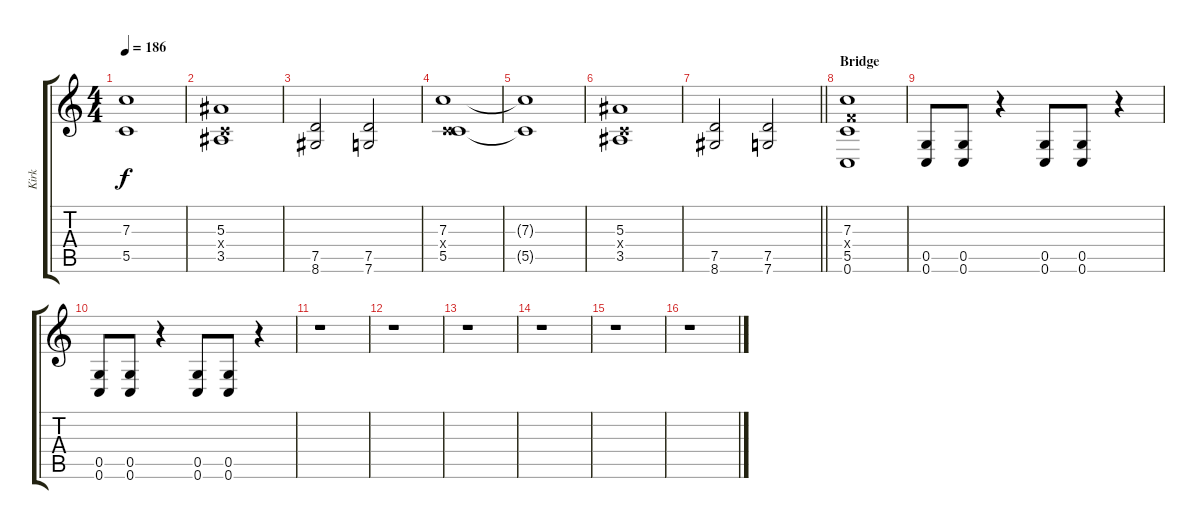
\track ("Kirk" "Kirk") {instrument distortionguitar}
\staff {score tabs}
\tuning (D4 A3 F3 C3 G2 C2) {hide}
\ts (4 4)
\tempo 186
\clef g2
\ks c
(7.3{t} 5.5{t}).1{dy f} |
(5.3 0.4{x} 3.5).1 |
(7.5 8.6).2 (7.5 7.6).2 |
(7.3 0.4{x} 5.5).1 |
(7.3{t} 5.5{t}).1 |
(5.3 0.4{x} 3.5).1 |
\barLineRight lightlight
(7.5 8.6).2 (7.5 7.6).2 |
\section ("" "Bridge")
(7.3 5.4{x} 5.5 0.6).1 |
(0.5 0.6).8 (0.5 0.6).8 r.4 (0.5 0.6).8 (0.5 0.6).8 r.4 |
(0.5 0.6).8 (0.5 0.6).8 r.4 (0.5 0.6).8 (0.5 0.6).8 r.4 |
r.1 |
r.1 |
r.1 |
r.1 |
r.1 |
r.1
